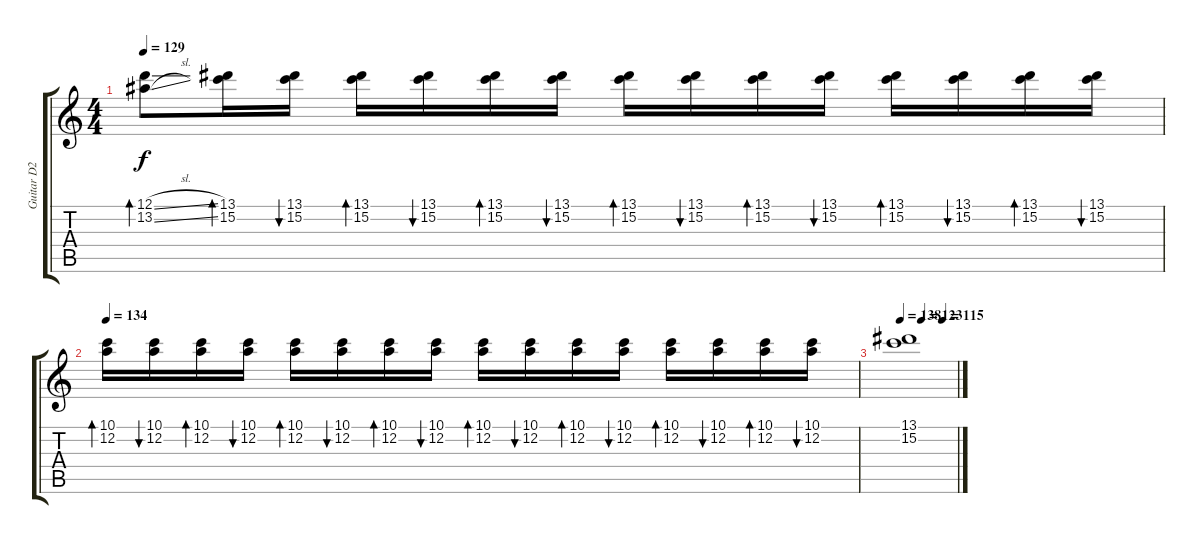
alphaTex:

\track ("Guitar D2" "Guitar D2") {instrument electricguitarjazz}
\staff {score tabs}
\tuning (D4 A3 F3 C3 G2 C2) {hide}
\ts (4 4)
\tempo 129
\clef g2
\ks c
(12.1{sl} 13.2{sl}).8{bd 30 dy f} (13.1 15.2).16{bd 30} (13.1 15.2).16{bu 30} (13.1 15.2).16{bd 30} (13.1 15.2).16{bu 30} (13.1 15.2).16{bd 30} (13.1 15.2).16{bu 30} (13.1 15.2).16{bd 30} (13.1 15.2).16{bu 30} (13.1 15.2).16{bd 30} (13.1 15.2).16{bu 30} (13.1 15.2).16{bd 30} (13.1 15.2).16{bu 30} (13.1 15.2).16{bd 30} (13.1 15.2).16{bu 30} |
\tempo 134
(10.1 12.2).16{bd 30} (10.1 12.2).16{bu 30} (10.1 12.2).16{bd 30} (10.1 12.2).16{bu 30} (10.1 12.2).16{bd 30} (10.1 12.2).16{bu 30} (10.1 12.2).16{bd 30} (10.1 12.2).16{bu 30} (10.1 12.2).16{bd 30} (10.1 12.2).16{bu 30} (10.1 12.2).16{bd 30} (10.1 12.2).16{bu 30} (10.1 12.2).16{bd 30} (10.1 12.2).16{bu 30} (10.1 12.2).16{bd 30} (10.1 12.2).16{bu 30} |
\tempo 138
\tempo (123 0.375)
\tempo (115 0.75)
(13.1 15.2).1
